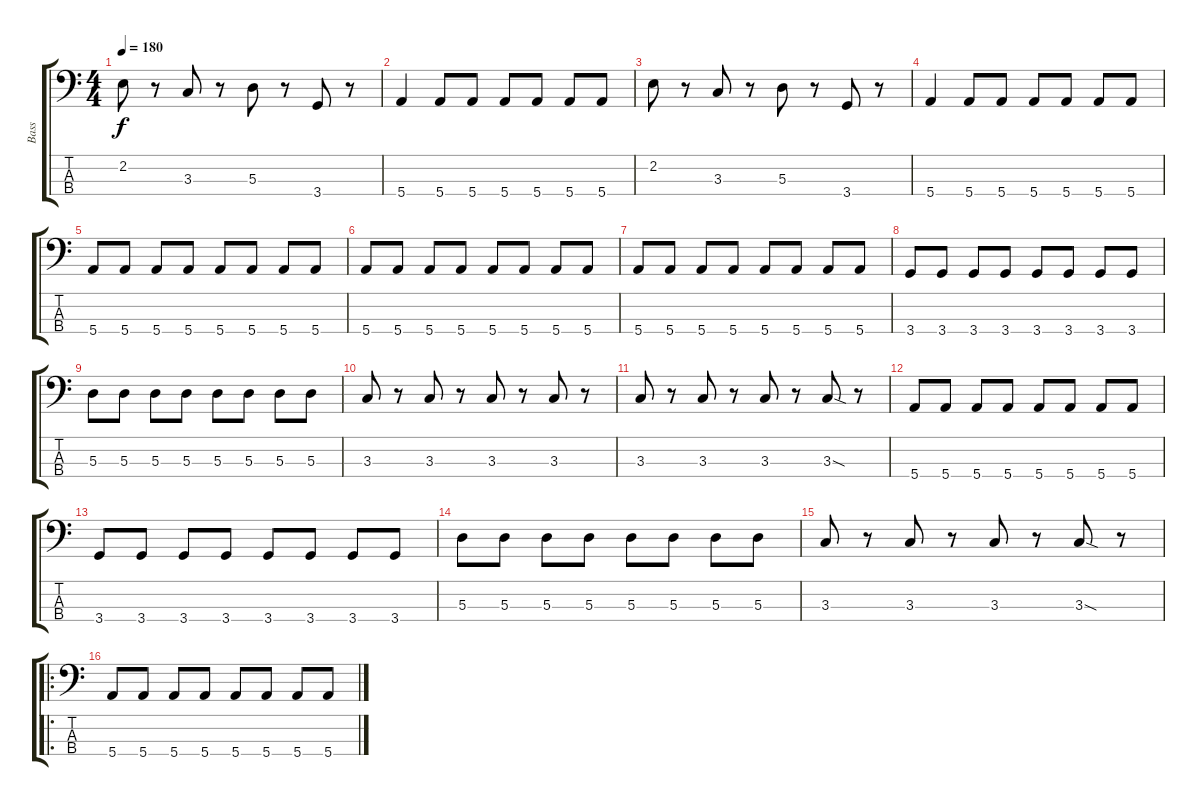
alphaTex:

\track ("Bass" "Bass") {instrument electricbasspick}
\staff {score tabs}
\tuning (G2 D2 A1 E1) {hide}
\ts (4 4)
\tempo 180
\clef f4
\ks c
2.2.8{dy f instrument electricbasspick} r.8 3.3.8 r.8 5.3.8 r.8 3.4.8 r.8 |
5.4.4 5.4.8 5.4.8 5.4.8 5.4.8 5.4.8 5.4.8 |
2.2.8 r.8 3.3.8 r.8 5.3.8 r.8 3.4.8 r.8 |
5.4.4 5.4.8 5.4.8 5.4.8 5.4.8 5.4.8 5.4.8 |
5.4.8 5.4.8 5.4.8 5.4.8 5.4.8 5.4.8 5.4.8 5.4.8 |
5.4.8 5.4.8 5.4.8 5.4.8 5.4.8 5.4.8 5.4.8 5.4.8 |
5.4.8 5.4.8 5.4.8 5.4.8 5.4.8 5.4.8 5.4.8 5.4.8 |
3.4.8 3.4.8 3.4.8 3.4.8 3.4.8 3.4.8 3.4.8 3.4.8 |
5.3.8 5.3.8 5.3.8 5.3.8 5.3.8 5.3.8 5.3.8 5.3.8 |
3.3.8 r.8 3.3.8 r.8 3.3.8 r.8 3.3.8 r.8 |
3.3.8 r.8 3.3.8 r.8 3.3.8 r.8 3.3{sod}.8 r.8 |
5.4.8 5.4.8 5.4.8 5.4.8 5.4.8 5.4.8 5.4.8 5.4.8 |
3.4.8 3.4.8 3.4.8 3.4.8 3.4.8 3.4.8 3.4.8 3.4.8 |
5.3.8 5.3.8 5.3.8 5.3.8 5.3.8 5.3.8 5.3.8 5.3.8 |
3.3.8 r.8 3.3.8 r.8 3.3.8 r.8 3.3{sod}.8 r.8 |
\ro
5.4.8 5.4.8 5.4.8 5.4.8 5.4.8 5.4.8 5.4.8 5.4.8
